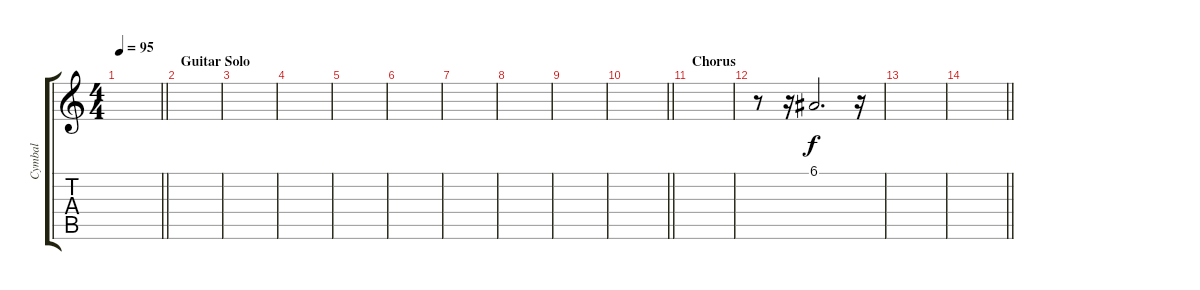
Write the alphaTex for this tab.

\track ("Cymbal" "Cymbal") {instrument reversecymbal}
\staff {score tabs}
\tuning (E4 B3 G3 D3 A2 D2) {hide}
\ts (4 4)
\tempo 95
\clef g2
\barLineRight lightlight
\ks c
|
\section ("" "Guitar Solo")
|
|
|
|
|
|
|
|
\barLineRight lightlight
|
\section ("" "Chorus")
|
r.8 r.16 6.1.2{d} r.16 |
|
\barLineRight lightlight
